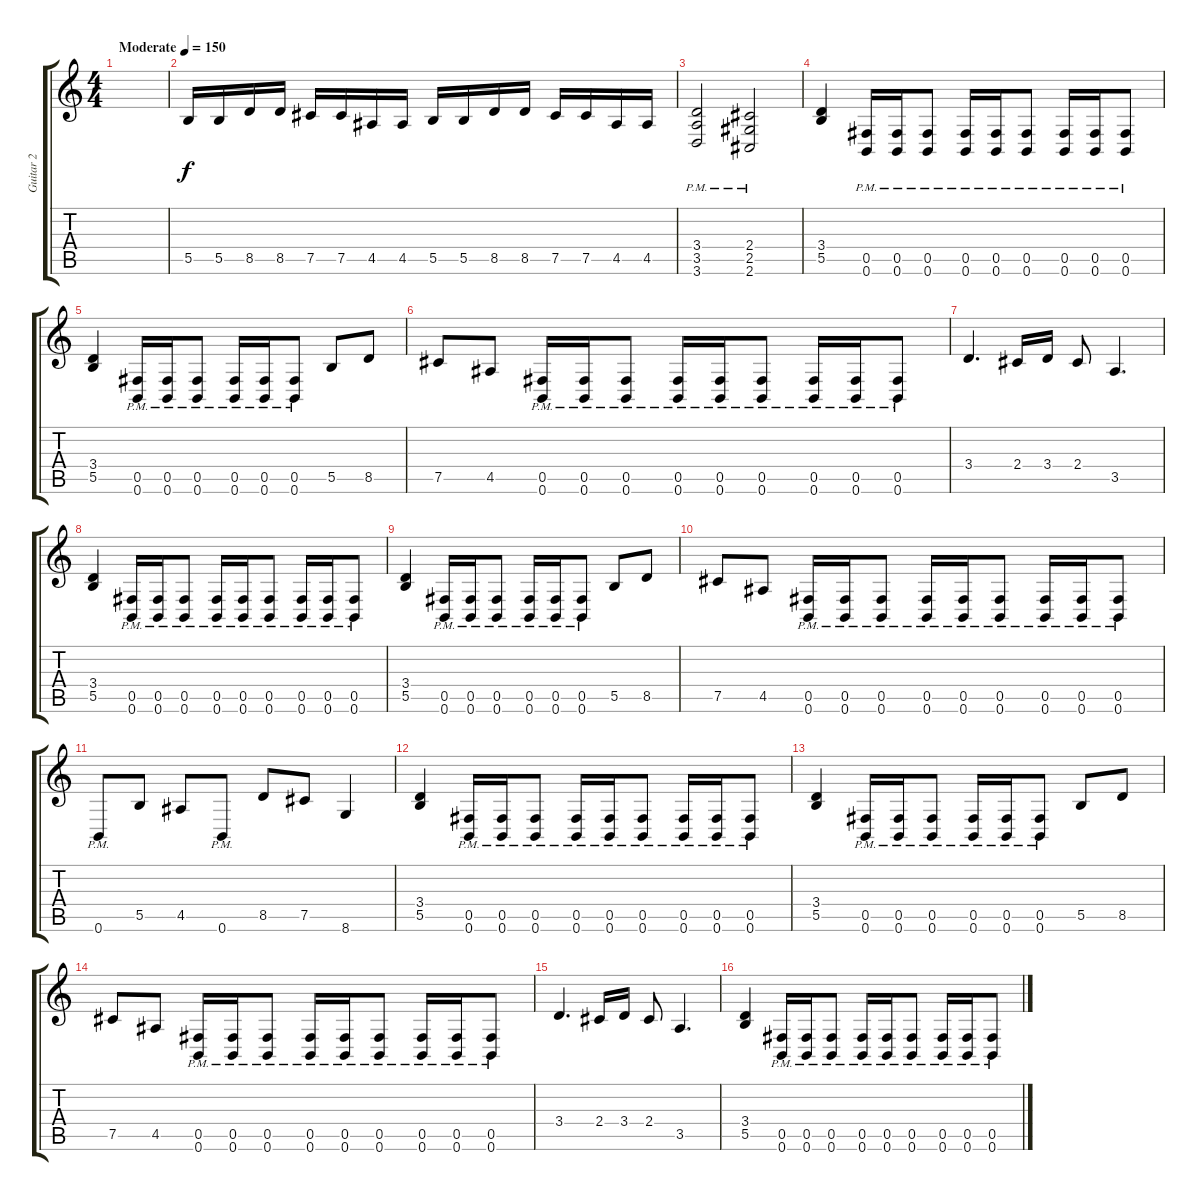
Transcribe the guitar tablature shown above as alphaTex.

\track ("Guitar 2" "Guitar 2") {instrument distortionguitar}
\staff {score tabs}
\tuning (Db4 Ab3 E3 B2 Gb2 B1) {hide}
\ts (4 4)
\tempo (150 "Moderate")
\clef g2
\ks c
|
5.5.16 5.5.16 8.5.16 8.5.16 7.5.16 7.5.16 4.5.16 4.5.16 5.5.16 5.5.16 8.5.16 8.5.16 7.5.16 7.5.16 4.5.16 4.5.16 |
(3.4{pm} 3.5{pm} 3.6).2 (2.4{pm} 2.5{pm} 2.6).2 |
(3.4 5.5).4 (0.5{pm} 0.6{pm}).16 (0.5{pm} 0.6{pm}).16 (0.5{pm} 0.6{pm}).8 (0.5{pm} 0.6{pm}).16 (0.5{pm} 0.6{pm}).16 (0.5{pm} 0.6{pm}).8 (0.5{pm} 0.6{pm}).16 (0.5{pm} 0.6{pm}).16 (0.5{pm} 0.6{pm}).8 |
(3.4 5.5).4 (0.5{pm} 0.6{pm}).16 (0.5{pm} 0.6{pm}).16 (0.5{pm} 0.6{pm}).8 (0.5{pm} 0.6{pm}).16 (0.5{pm} 0.6{pm}).16 (0.5{pm} 0.6{pm}).8 5.5.8 8.5.8 |
7.5.8 4.5.8 (0.5{pm} 0.6{pm}).16 (0.5{pm} 0.6{pm}).16 (0.5{pm} 0.6{pm}).8 (0.5{pm} 0.6{pm}).16 (0.5{pm} 0.6{pm}).16 (0.5{pm} 0.6{pm}).8 (0.5{pm} 0.6{pm}).16 (0.5{pm} 0.6{pm}).16 (0.5{pm} 0.6{pm}).8 |
3.4.4{d} 2.4.16 3.4.16 2.4.8 3.5.4{d} |
(3.4 5.5).4 (0.5{pm} 0.6{pm}).16 (0.5{pm} 0.6{pm}).16 (0.5{pm} 0.6{pm}).8 (0.5{pm} 0.6{pm}).16 (0.5{pm} 0.6{pm}).16 (0.5{pm} 0.6{pm}).8 (0.5{pm} 0.6{pm}).16 (0.5{pm} 0.6{pm}).16 (0.5{pm} 0.6{pm}).8 |
(3.4 5.5).4 (0.5{pm} 0.6{pm}).16 (0.5{pm} 0.6{pm}).16 (0.5{pm} 0.6{pm}).8 (0.5{pm} 0.6{pm}).16 (0.5{pm} 0.6{pm}).16 (0.5{pm} 0.6{pm}).8 5.5.8 8.5.8 |
7.5.8 4.5.8 (0.5{pm} 0.6{pm}).16 (0.5{pm} 0.6{pm}).16 (0.5{pm} 0.6{pm}).8 (0.5{pm} 0.6{pm}).16 (0.5{pm} 0.6{pm}).16 (0.5{pm} 0.6{pm}).8 (0.5{pm} 0.6{pm}).16 (0.5{pm} 0.6{pm}).16 (0.5{pm} 0.6{pm}).8 |
0.6{pm}.8 5.5.8 4.5.8 0.6{pm}.8 8.5.8 7.5.8 8.6.4 |
(3.4 5.5).4 (0.5{pm} 0.6{pm}).16 (0.5{pm} 0.6{pm}).16 (0.5{pm} 0.6{pm}).8 (0.5{pm} 0.6{pm}).16 (0.5{pm} 0.6{pm}).16 (0.5{pm} 0.6{pm}).8 (0.5{pm} 0.6{pm}).16 (0.5{pm} 0.6{pm}).16 (0.5{pm} 0.6{pm}).8 |
(3.4 5.5).4 (0.5{pm} 0.6{pm}).16 (0.5{pm} 0.6{pm}).16 (0.5{pm} 0.6{pm}).8 (0.5{pm} 0.6{pm}).16 (0.5{pm} 0.6{pm}).16 (0.5{pm} 0.6{pm}).8 5.5.8 8.5.8 |
7.5.8 4.5.8 (0.5{pm} 0.6{pm}).16 (0.5{pm} 0.6{pm}).16 (0.5{pm} 0.6{pm}).8 (0.5{pm} 0.6{pm}).16 (0.5{pm} 0.6{pm}).16 (0.5{pm} 0.6{pm}).8 (0.5{pm} 0.6{pm}).16 (0.5{pm} 0.6{pm}).16 (0.5{pm} 0.6{pm}).8 |
3.4.4{d} 2.4.16 3.4.16 2.4.8 3.5.4{d} |
(3.4 5.5).4 (0.5{pm} 0.6{pm}).16 (0.5{pm} 0.6{pm}).16 (0.5{pm} 0.6{pm}).8 (0.5{pm} 0.6{pm}).16 (0.5{pm} 0.6{pm}).16 (0.5{pm} 0.6{pm}).8 (0.5{pm} 0.6{pm}).16 (0.5{pm} 0.6{pm}).16 (0.5{pm} 0.6{pm}).8
